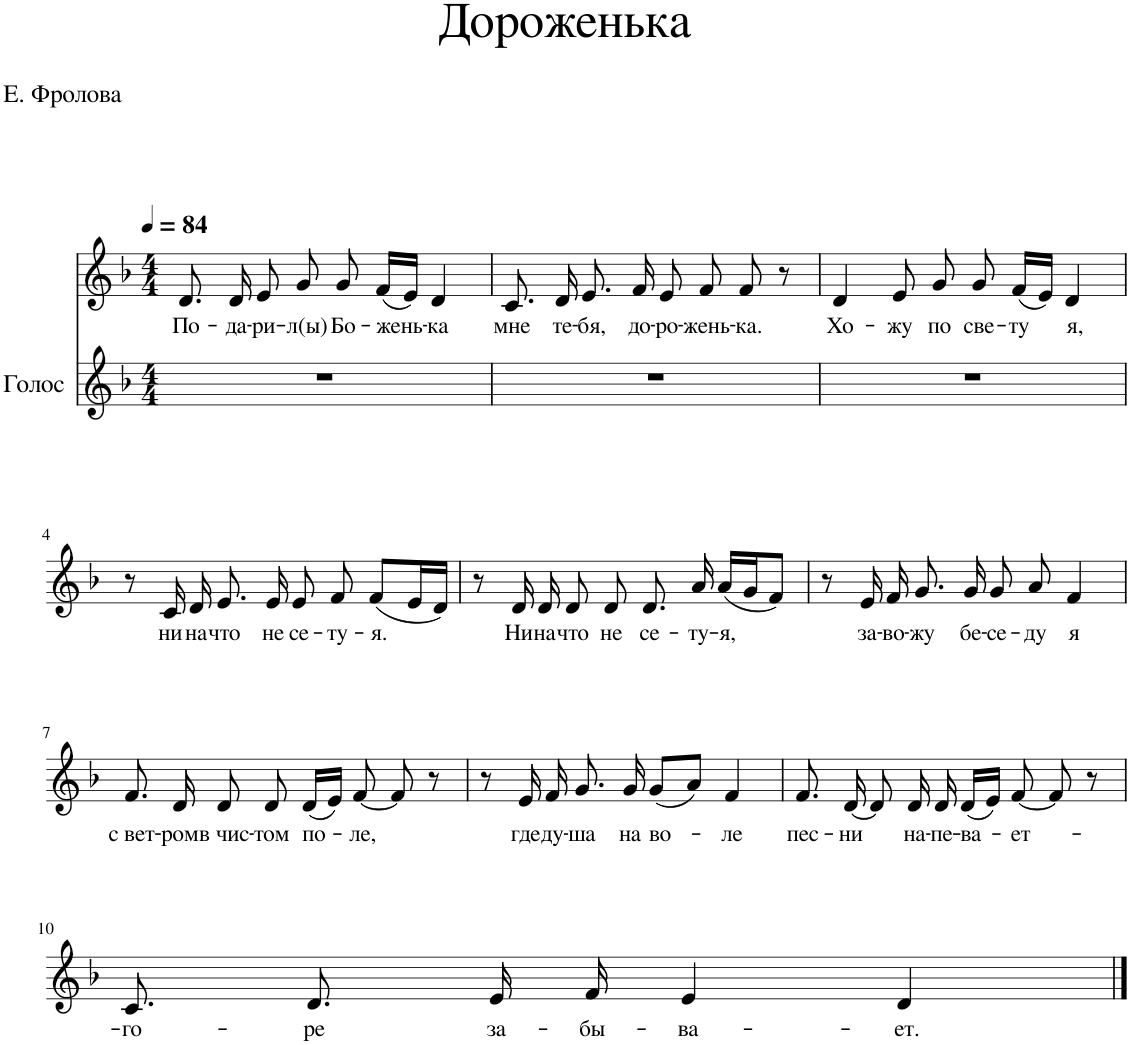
**kern	**kern	**text
*part2	*part1	*part1
*staff2	*staff1	*staff1
*I"Голос	*I"Голос	*
*clefG2	*clefG2	*
*	*Trd1c2	*
*k[b-]	*k[b-]	*
*M4/4	*M4/4	*
*MM84	*MM84	*
=1	=1	=1
!	!	!LO:LY:b
1r	8.d/	По-
!	!	!LO:LY:b
.	16d/	-да-
!	!	!LO:LY:b
.	8e/	-ри-
!	!	!LO:LY:b
.	8g/	-л(ы)
!	!	!LO:LY:b
.	8g/	Бо-
!	!	!LO:LY:b
.	(16f/LL	-жень-
.	16e/JJ)	.
!	!	!LO:LY:b
.	4d/	-ка
=2	=2	=2
!	!	!LO:LY:b
1r	8.c/	мне
!	!	!LO:LY:b
.	16d/	те-
!	!	!LO:LY:b
.	8.e/	-бя,
!	!	!LO:LY:b
.	16f/	до-
!	!	!LO:LY:b
.	8e/	-ро-
!	!	!LO:LY:b
.	8f/	-жень-
!	!	!LO:LY:b
.	8f/	-ка.
.	8r	.
=3	=3	=3
!	!	!LO:LY:b
1r	4d/	Хо-
!	!	!LO:LY:b
.	8e/	-жу
!	!	!LO:LY:b
.	8g/	по
!	!	!LO:LY:b
.	8g/	све-
!	!	!LO:LY:b
.	(16f/LL	-ту
.	16e/JJ)	.
!	!	!LO:LY:b
.	4d/	я,
!!LO:LB:g=z
=4	=4	=4
1r	8r	.
!	!	!LO:LY:b
.	16c/	ни
!	!	!LO:LY:b
.	16d/	на
!	!	!LO:LY:b
.	8.e/	что
!	!	!LO:LY:b
.	16e/	не
!	!	!LO:LY:b
.	8e/	се-
!	!	!LO:LY:b
.	8f/	-ту-
!	!	!LO:LY:b
.	(8f/L	-я.
.	16e/L	.
.	16d/JJ)	.
=5	=5	=5
1r	8r	.
!	!	!LO:LY:b
.	16d/	Ни
!	!	!LO:LY:b
.	16d/	на
!	!	!LO:LY:b
.	8d/	что
!	!	!LO:LY:b
.	8d/	не
!	!	!LO:LY:b
.	8.d/	се-
!	!	!LO:LY:b
.	16a/	-ту-
!	!	!LO:LY:b
.	(16a/LL	-я,
.	16g/J	.
.	8f/J)	.
=6	=6	=6
1r	8r	.
!	!	!LO:LY:b
.	16e/	за-
!	!	!LO:LY:b
.	16f/	-во-
!	!	!LO:LY:b
.	8.g/	-жу
!	!	!LO:LY:b
.	16g/	бе-
!	!	!LO:LY:b
.	8g/	-се-
!	!	!LO:LY:b
.	8a/	-ду
!	!	!LO:LY:b
.	4f/	я
!!LO:LB:g=z
=7	=7	=7
!	!	!LO:LY:b
1r	8.f/	с вет-
!	!	!LO:LY:b
.	16d/	-ром
!	!	!LO:LY:b
.	8d/	в чис-
!	!	!LO:LY:b
.	8d/	-том
!	!	!LO:LY:b
.	(16d/LL	по-
.	16e/JJ)	.
!	!	!LO:LY:b
.	[8f/	-ле,
.	8f/]	.
.	8r	.
=8	=8	=8
1r	8r	.
!	!	!LO:LY:b
.	16e/	где
!	!	!LO:LY:b
.	16f/	ду-
!	!	!LO:LY:b
.	8.g/	-ша
!	!	!LO:LY:b
.	16g/	на
!	!	!LO:LY:b
.	(8g/L	во-
.	8a/J)	.
!	!	!LO:LY:b
.	4f/	-ле
=9	=9	=9
!	!	!LO:LY:b
1r	8.f/	пес-
!	!	!LO:LY:b
.	[16d/	-ни
.	8d/]	.
!	!	!LO:LY:b
.	16d/	на-
!	!	!LO:LY:b
.	16d/	-пе-
!	!	!LO:LY:b
.	(16d/LL	-ва-
.	16e/JJ)	.
!	!	!LO:LY:b
.	[8f/	-ет-
.	8f/]	.
.	8r	.
!!LO:LB:g=z
=10	=10	=10
!	!	!LO:LY:b
1r	8.c/	-го-
!	!	!LO:LY:b
.	8.d/	-ре
!	!	!LO:LY:b
.	16e/	за-
!	!	!LO:LY:b
.	16f/	-бы-
!	!	!LO:LY:b
.	4e/	-ва-
!	!	!LO:LY:b
.	4d/	-ет.
==	==	==
*-	*-	*-
